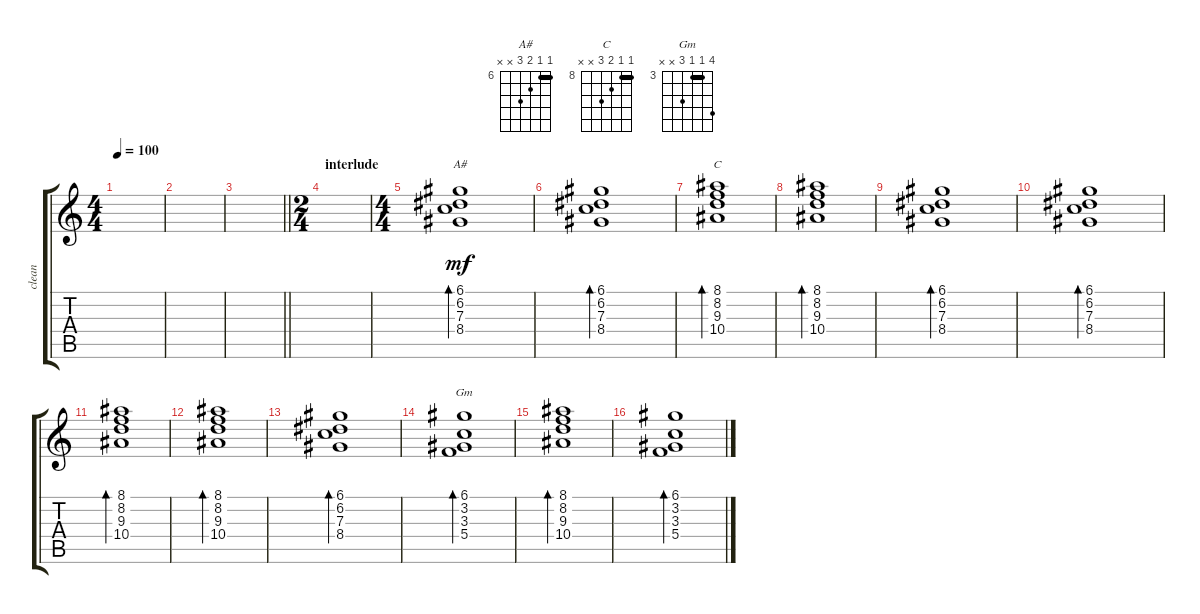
\track ("clean" "clean") {instrument acousticguitarsteel}
\staff {score tabs}
\tuning (D4 A3 F3 C3 G2 C2) {hide}
\chord ("A#" 6 6 7 8 x x) {firstfret 6 barre 6}
\chord ("C" 8 8 9 10 x x) {firstfret 8 barre 8}
\chord ("Gm" 6 3 3 5 x x) {firstfret 3 barre 3}
\ts (4 4)
\tempo 100
\clef g2
\ks c
|
|
\barLineRight lightlight
|
\ts (2 4)
\section ("" "interlude")
|
\ts (4 4)
(6.1 6.2 7.3 8.4).1{bd 120 ch "A#" dy mf instrument electricguitarclean} |
(6.1 6.2 7.3 8.4).1{bd 120} |
(8.1 8.2 9.3 10.4).1{bd 120 ch "C"} |
(8.1 8.2 9.3 10.4).1{bd 120} |
(6.1 6.2 7.3 8.4).1{bd 120} |
(6.1 6.2 7.3 8.4).1{bd 120} |
(8.1 8.2 9.3 10.4).1{bd 120} |
(8.1 8.2 9.3 10.4).1{bd 120} |
(6.1 6.2 7.3 8.4).1{bd 120} |
(6.1 3.2 3.3 5.4).1{bd 120 ch "Gm"} |
(8.1 8.2 9.3 10.4).1{bd 120} |
(6.1 3.2 3.3 5.4).1{bd 120}
